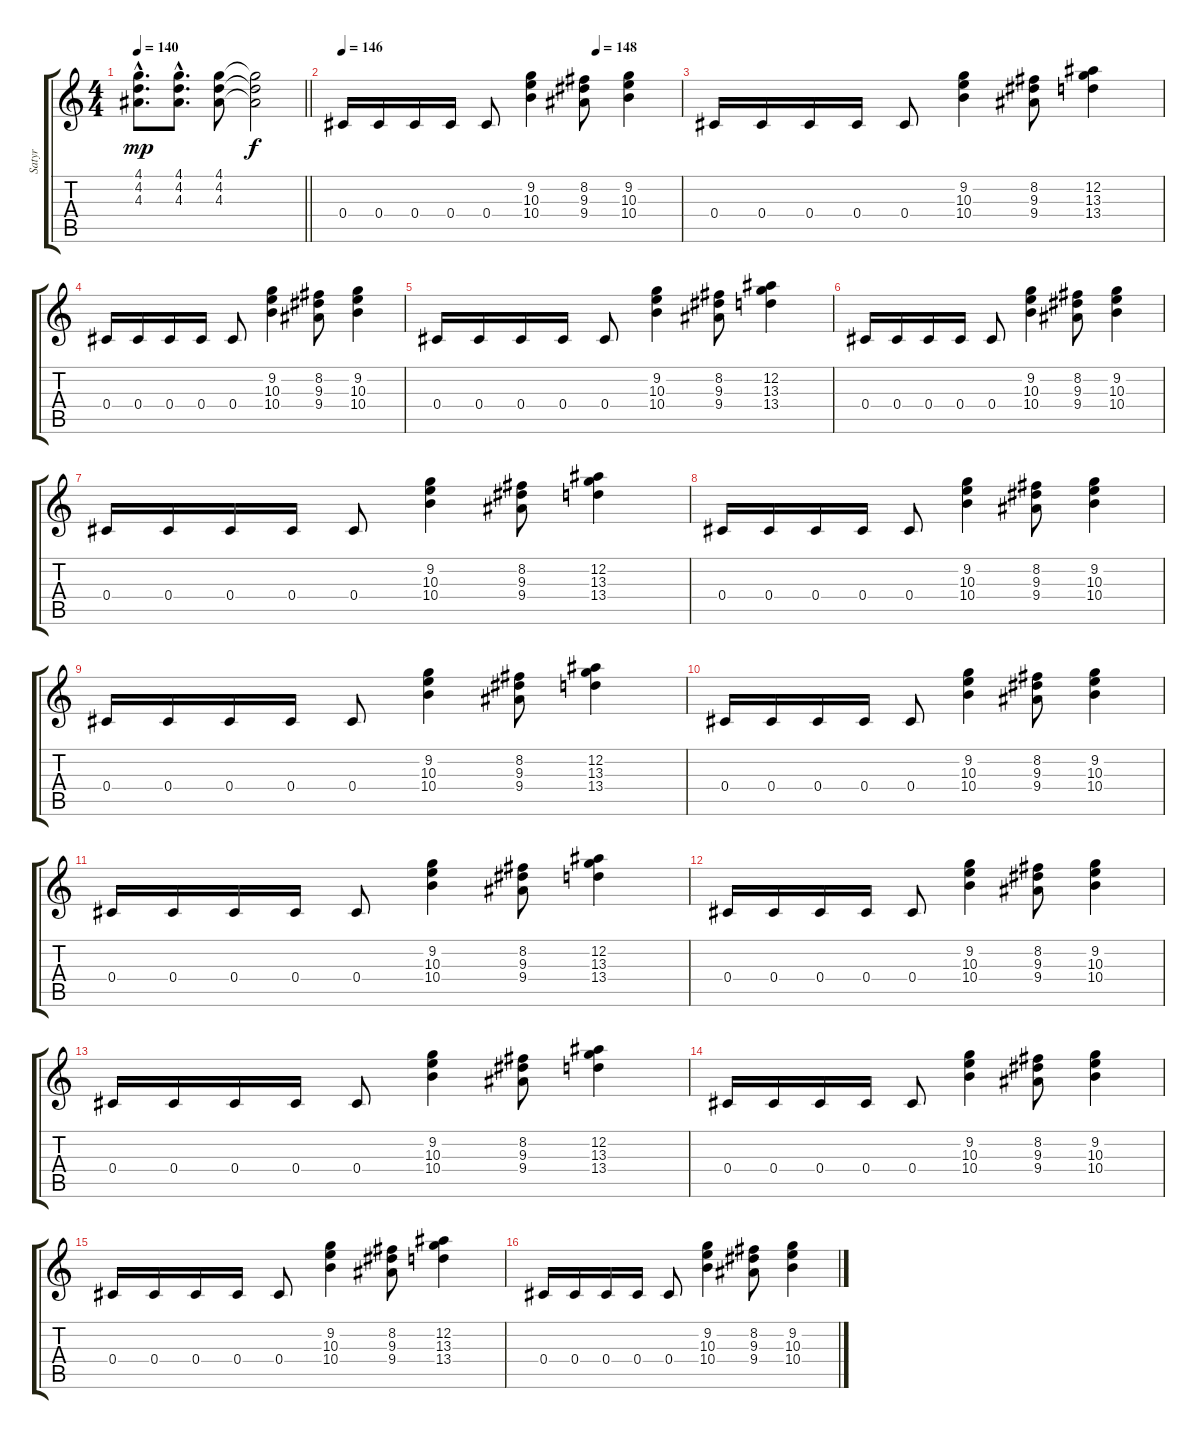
\track ("Satyr" "Satyr") {instrument distortionguitar}
\staff {score tabs}
\tuning (Eb4 Bb3 Gb3 Db3 Ab2 Eb2) {hide}
\ts (4 4)
\tempo 140
\clef g2
\barLineRight lightlight
\ks c
(4.1{hac} 4.2{hac} 4.3{hac}).8{d dy mp} (4.1{hac} 4.2{hac} 4.3{hac}).8{d} (4.1 4.2 4.3).8 (4.1{t} 4.2{t} 4.3{t}).2{dy f} |
\tempo 146
\tempo (148 0.75)
0.4.16 0.4.16 0.4.16 0.4.16 0.4.8 (9.2 10.3 10.4).4 (8.2 9.3 9.4).8 (9.2 10.3 10.4).4 |
0.4.16 0.4.16 0.4.16 0.4.16 0.4.8 (9.2 10.3 10.4).4 (8.2 9.3 9.4).8 (12.2 13.3 13.4).4 |
0.4.16 0.4.16 0.4.16 0.4.16 0.4.8 (9.2 10.3 10.4).4 (8.2 9.3 9.4).8 (9.2 10.3 10.4).4 |
0.4.16 0.4.16 0.4.16 0.4.16 0.4.8 (9.2 10.3 10.4).4 (8.2 9.3 9.4).8 (12.2 13.3 13.4).4 |
0.4.16 0.4.16 0.4.16 0.4.16 0.4.8 (9.2 10.3 10.4).4 (8.2 9.3 9.4).8 (9.2 10.3 10.4).4 |
0.4.16 0.4.16 0.4.16 0.4.16 0.4.8 (9.2 10.3 10.4).4 (8.2 9.3 9.4).8 (12.2 13.3 13.4).4 |
0.4.16 0.4.16 0.4.16 0.4.16 0.4.8 (9.2 10.3 10.4).4 (8.2 9.3 9.4).8 (9.2 10.3 10.4).4 |
0.4.16 0.4.16 0.4.16 0.4.16 0.4.8 (9.2 10.3 10.4).4 (8.2 9.3 9.4).8 (12.2 13.3 13.4).4 |
0.4.16 0.4.16 0.4.16 0.4.16 0.4.8 (9.2 10.3 10.4).4 (8.2 9.3 9.4).8 (9.2 10.3 10.4).4 |
0.4.16 0.4.16 0.4.16 0.4.16 0.4.8 (9.2 10.3 10.4).4 (8.2 9.3 9.4).8 (12.2 13.3 13.4).4 |
0.4.16 0.4.16 0.4.16 0.4.16 0.4.8 (9.2 10.3 10.4).4 (8.2 9.3 9.4).8 (9.2 10.3 10.4).4 |
0.4.16 0.4.16 0.4.16 0.4.16 0.4.8 (9.2 10.3 10.4).4 (8.2 9.3 9.4).8 (12.2 13.3 13.4).4 |
0.4.16 0.4.16 0.4.16 0.4.16 0.4.8 (9.2 10.3 10.4).4 (8.2 9.3 9.4).8 (9.2 10.3 10.4).4 |
0.4.16 0.4.16 0.4.16 0.4.16 0.4.8 (9.2 10.3 10.4).4 (8.2 9.3 9.4).8 (12.2 13.3 13.4).4 |
0.4.16 0.4.16 0.4.16 0.4.16 0.4.8 (9.2 10.3 10.4).4 (8.2 9.3 9.4).8 (9.2 10.3 10.4).4
